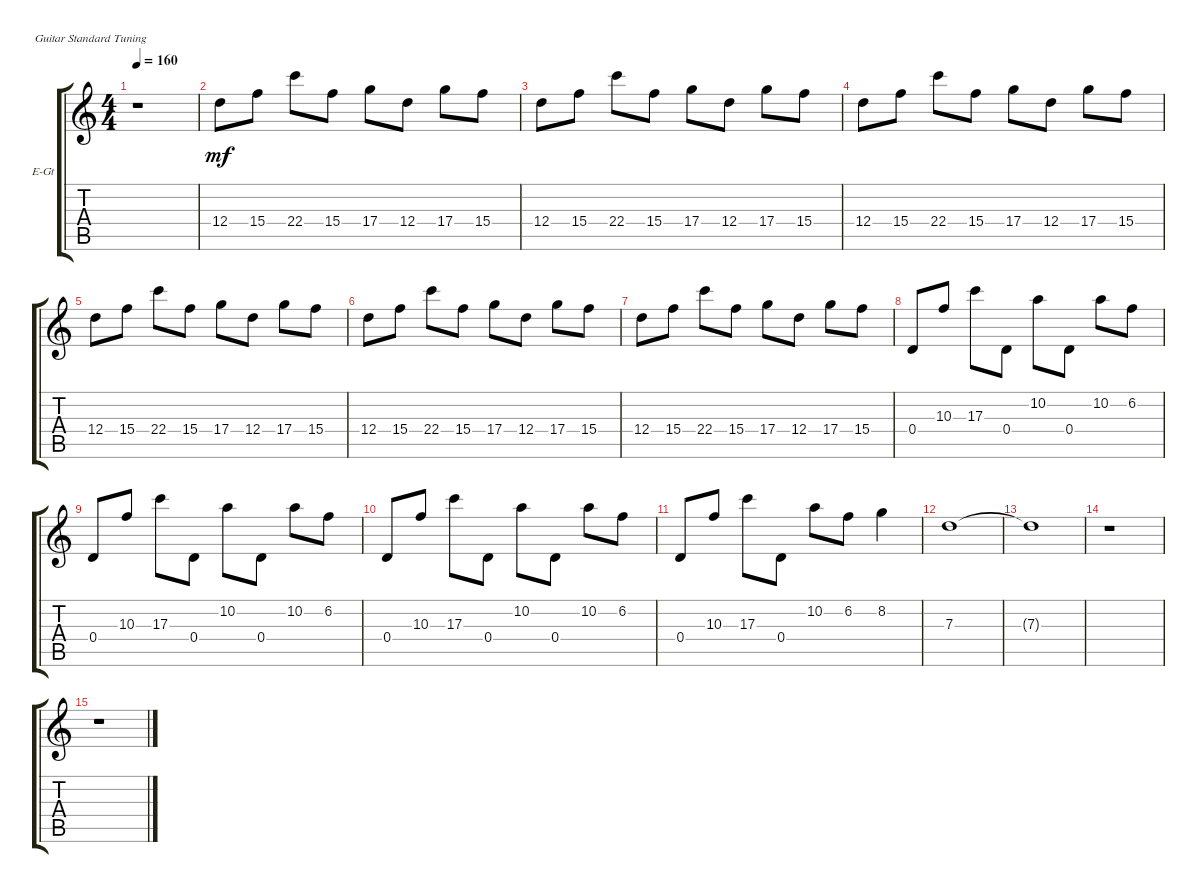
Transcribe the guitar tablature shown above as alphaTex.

\bracketExtendMode groupsimilarinstruments
\firstSystemTrackNameOrientation horizontal
\otherSystemsTrackNameOrientation horizontal
\track ("Keyboard" "E-Gt") {instrument electricguitarclean}
\staff {score tabs}
\tuning (E4 B3 G3 D3 A2 E2)
\ts (4 4)
\tempo 160
\clef g2
\ks c
r.1{dy mf} |
12.4.8 15.4.8 22.4.8 15.4.8 17.4.8 12.4.8 17.4.8 15.4.8 |
12.4.8 15.4.8 22.4.8 15.4.8 17.4.8 12.4.8 17.4.8 15.4.8 |
12.4.8 15.4.8 22.4.8 15.4.8 17.4.8 12.4.8 17.4.8 15.4.8 |
12.4.8 15.4.8 22.4.8 15.4.8 17.4.8 12.4.8 17.4.8 15.4.8 |
12.4.8 15.4.8 22.4.8 15.4.8 17.4.8 12.4.8 17.4.8 15.4.8 |
12.4.8 15.4.8 22.4.8 15.4.8 17.4.8 12.4.8 17.4.8 15.4.8 |
0.4.8 10.3.8 17.3.8 0.4.8 10.2.8 0.4.8 10.2.8 6.2.8 |
0.4.8 10.3.8 17.3.8 0.4.8 10.2.8 0.4.8 10.2.8 6.2.8 |
0.4.8 10.3.8 17.3.8 0.4.8 10.2.8 0.4.8 10.2.8 6.2.8 |
0.4.8 10.3.8 17.3.8 0.4.8 10.2.8 6.2.8 8.2.4 |
7.3.1 |
7.3{t}.1 |
r.1 |
r.1
